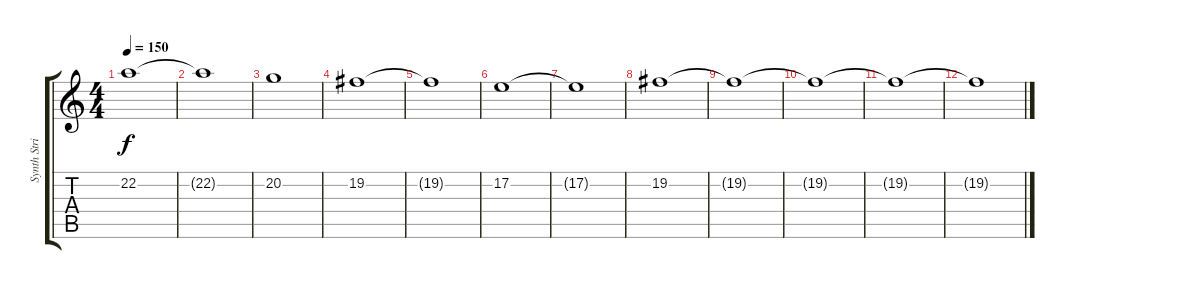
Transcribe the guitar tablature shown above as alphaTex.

\track ("Synth Strings" "Synth Stri") {instrument stringensemble1}
\staff {score tabs}
\tuning (E4 B3 G3 D3 A2 E2) {hide}
\ts (4 4)
\tempo 150
\clef g2
\ks c
22.2{t}.1{dy f} |
22.2{t}.1 |
20.2.1 |
19.2.1 |
19.2{t}.1 |
17.2.1 |
17.2{t}.1 |
19.2.1 |
19.2{t}.1 |
19.2{t}.1 |
19.2{t}.1 |
19.2{t}.1
